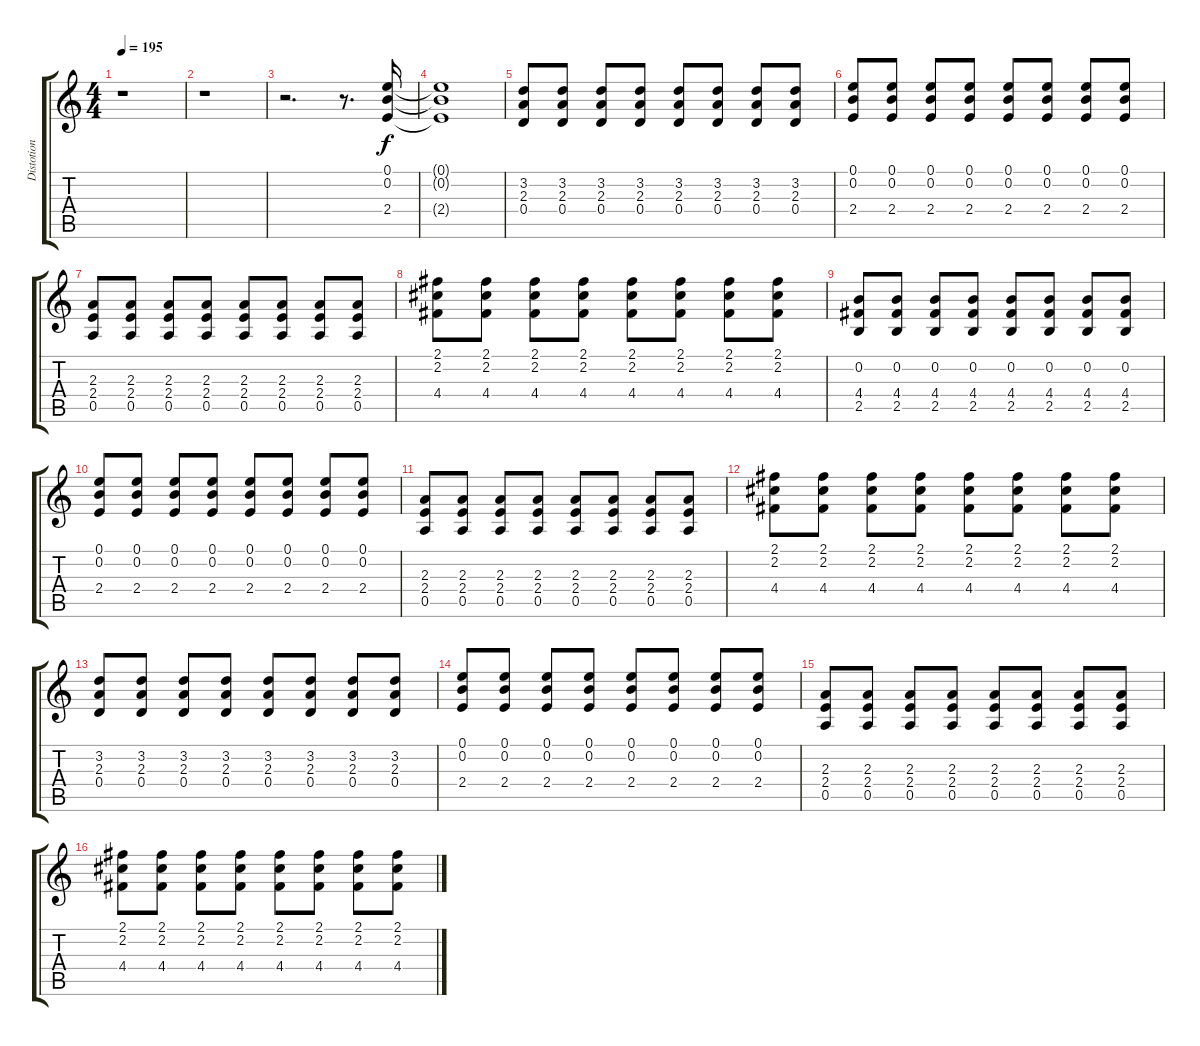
\track ("Distotion I" "Distotion ") {instrument distortionguitar}
\staff {score tabs}
\tuning (E4 B3 G3 D3 A2 D2) {hide}
\ts (4 4)
\tempo 195
\clef g2
\ks c
r.1{dy f} |
r.1 |
r.2{d} r.8{d} (0.1 0.2 2.4).16 |
(0.1{t} 0.2{t} 2.4{t}).1 |
(3.2 2.3 0.4).8 (3.2 2.3 0.4).8 (3.2 2.3 0.4).8 (3.2 2.3 0.4).8 (3.2 2.3 0.4).8 (3.2 2.3 0.4).8 (3.2 2.3 0.4).8 (3.2 2.3 0.4).8 |
(0.1 0.2 2.4).8 (0.1 0.2 2.4).8 (0.1 0.2 2.4).8 (0.1 0.2 2.4).8 (0.1 0.2 2.4).8 (0.1 0.2 2.4).8 (0.1 0.2 2.4).8 (0.1 0.2 2.4).8 |
(2.3 2.4 0.5).8 (2.3 2.4 0.5).8 (2.3 2.4 0.5).8 (2.3 2.4 0.5).8 (2.3 2.4 0.5).8 (2.3 2.4 0.5).8 (2.3 2.4 0.5).8 (2.3 2.4 0.5).8 |
(2.1 2.2 4.4).8 (2.1 2.2 4.4).8 (2.1 2.2 4.4).8 (2.1 2.2 4.4).8 (2.1 2.2 4.4).8 (2.1 2.2 4.4).8 (2.1 2.2 4.4).8 (2.1 2.2 4.4).8 |
(0.2 4.4 2.5).8 (0.2 4.4 2.5).8 (0.2 4.4 2.5).8 (0.2 4.4 2.5).8 (0.2 4.4 2.5).8 (0.2 4.4 2.5).8 (0.2 4.4 2.5).8 (0.2 4.4 2.5).8 |
(0.1 0.2 2.4).8 (0.1 0.2 2.4).8 (0.1 0.2 2.4).8 (0.1 0.2 2.4).8 (0.1 0.2 2.4).8 (0.1 0.2 2.4).8 (0.1 0.2 2.4).8 (0.1 0.2 2.4).8 |
(2.3 2.4 0.5).8 (2.3 2.4 0.5).8 (2.3 2.4 0.5).8 (2.3 2.4 0.5).8 (2.3 2.4 0.5).8 (2.3 2.4 0.5).8 (2.3 2.4 0.5).8 (2.3 2.4 0.5).8 |
(2.1 2.2 4.4).8 (2.1 2.2 4.4).8 (2.1 2.2 4.4).8 (2.1 2.2 4.4).8 (2.1 2.2 4.4).8 (2.1 2.2 4.4).8 (2.1 2.2 4.4).8 (2.1 2.2 4.4).8 |
(3.2 2.3 0.4).8 (3.2 2.3 0.4).8 (3.2 2.3 0.4).8 (3.2 2.3 0.4).8 (3.2 2.3 0.4).8 (3.2 2.3 0.4).8 (3.2 2.3 0.4).8 (3.2 2.3 0.4).8 |
(0.1 0.2 2.4).8 (0.1 0.2 2.4).8 (0.1 0.2 2.4).8 (0.1 0.2 2.4).8 (0.1 0.2 2.4).8 (0.1 0.2 2.4).8 (0.1 0.2 2.4).8 (0.1 0.2 2.4).8 |
(2.3 2.4 0.5).8 (2.3 2.4 0.5).8 (2.3 2.4 0.5).8 (2.3 2.4 0.5).8 (2.3 2.4 0.5).8 (2.3 2.4 0.5).8 (2.3 2.4 0.5).8 (2.3 2.4 0.5).8 |
(2.1 2.2 4.4).8 (2.1 2.2 4.4).8 (2.1 2.2 4.4).8 (2.1 2.2 4.4).8 (2.1 2.2 4.4).8 (2.1 2.2 4.4).8 (2.1 2.2 4.4).8 (2.1 2.2 4.4).8
